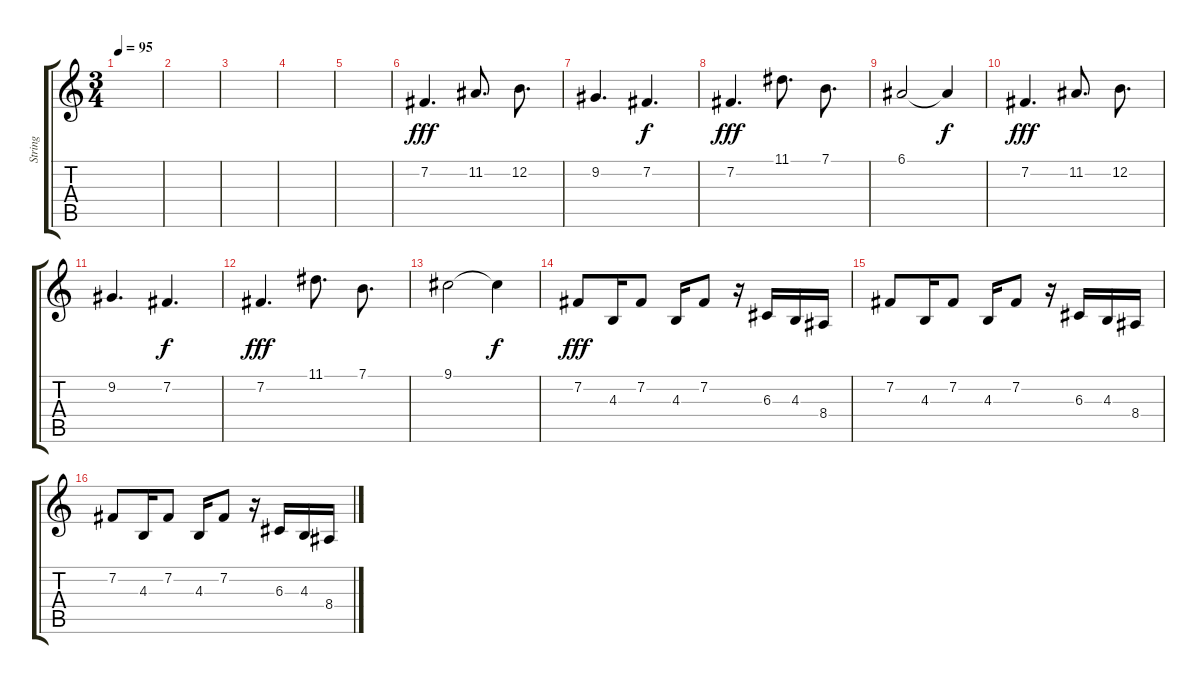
\track ("String" "String") {instrument stringensemble1}
\staff {score tabs}
\tuning (E4 B3 G3 D3 A2 E2) {hide}
\ts (3 4)
\tempo 95
\clef g2
\ks c
|
|
|
|
|
7.2.4{d dy fff} 11.2.8{d} 12.2.8{d} |
9.2.4{d} 7.2.4{d dy f} |
7.2.4{d dy fff} 11.1.8{d} 7.1.8{d} |
6.1.2 6.1{t}.4{dy f} |
7.2.4{d dy fff} 11.2.8{d} 12.2.8{d} |
9.2.4{d} 7.2.4{d dy f} |
7.2.4{d dy fff} 11.1.8{d} 7.1.8{d} |
9.1.2 9.1{t}.4{dy f} |
7.2.8{dy fff} 4.3.16 7.2.8 4.3.16 7.2.8 r.16 6.3.16 4.3.16 8.4.16 |
7.2.8 4.3.16 7.2.8 4.3.16 7.2.8 r.16 6.3.16 4.3.16 8.4.16 |
7.2.8 4.3.16 7.2.8 4.3.16 7.2.8 r.16 6.3.16 4.3.16 8.4.16
